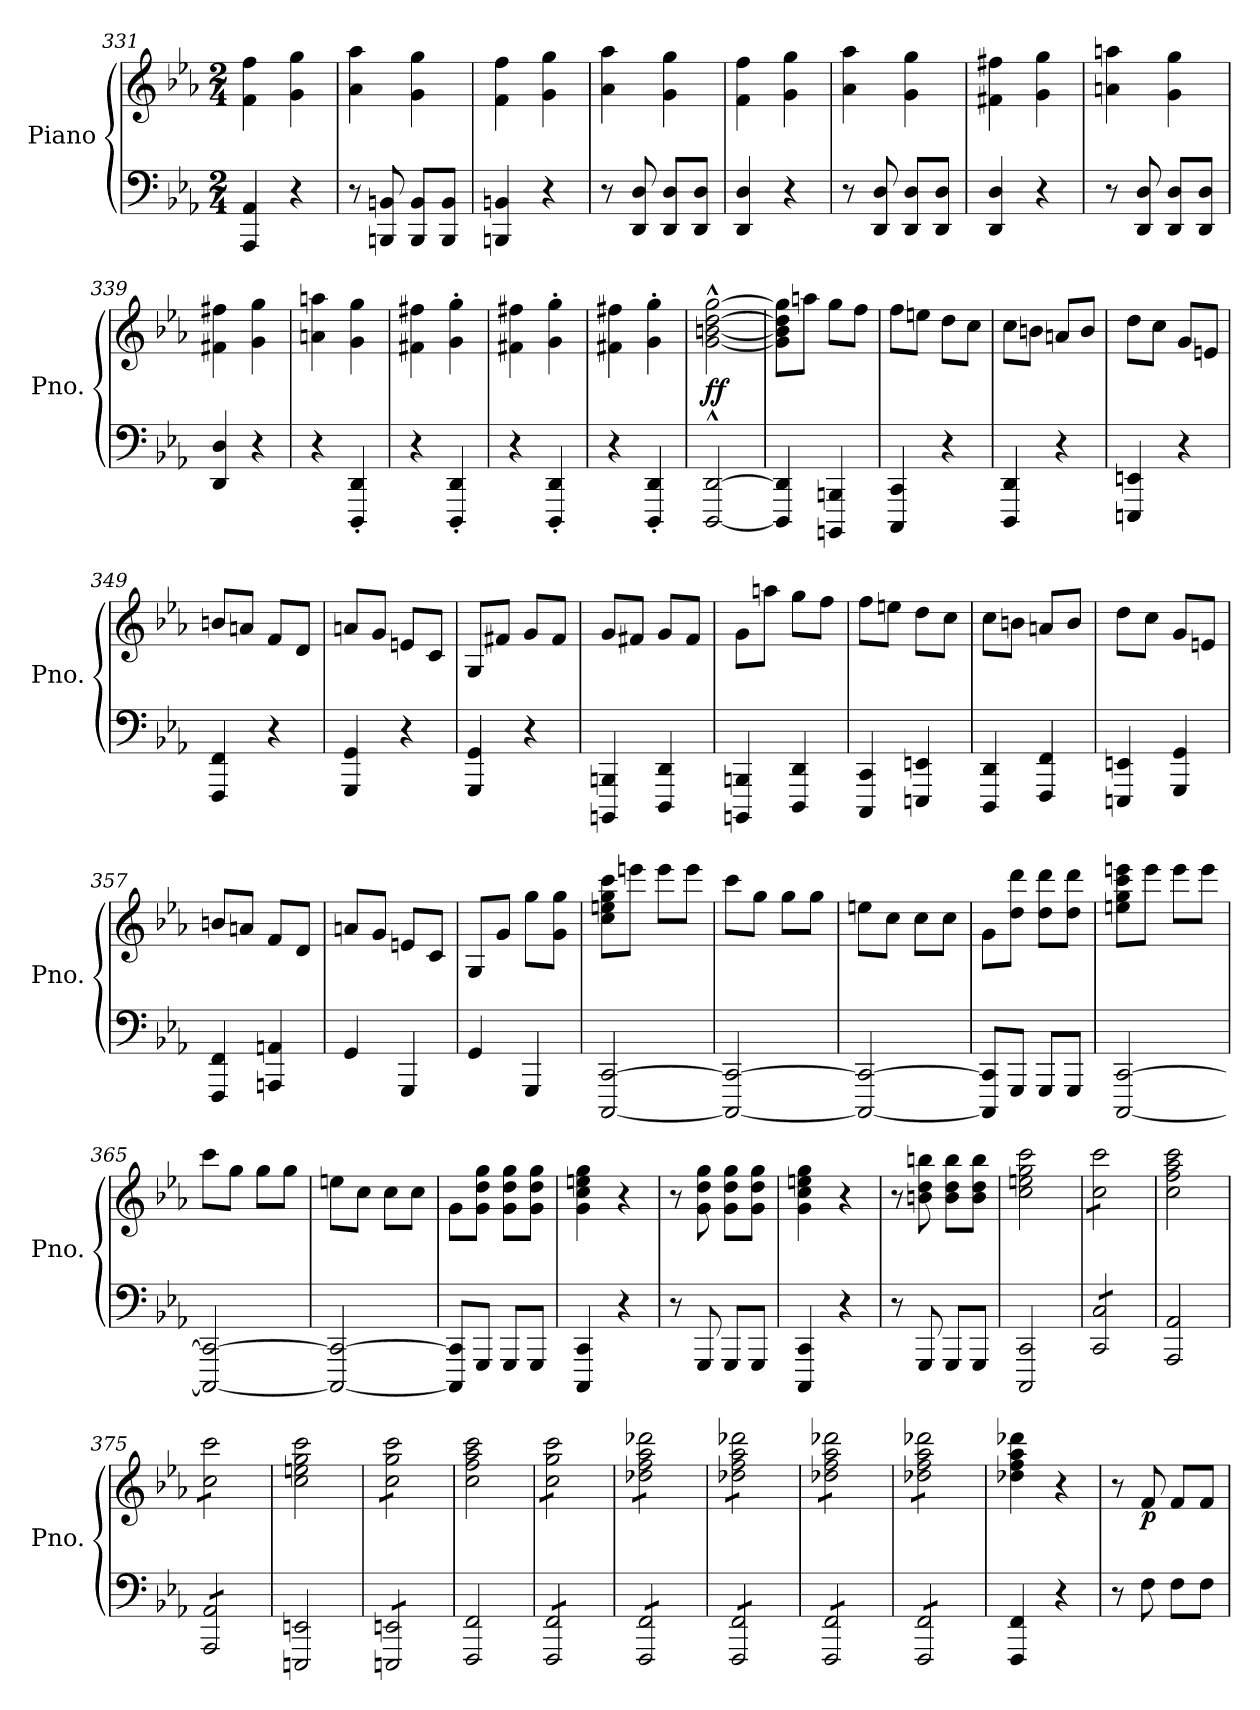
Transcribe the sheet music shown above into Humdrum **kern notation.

**kern	**kern	**dynam
*part1	*part1	*part1
*staff2	*staff1	*staff1/2
*I"Piano	*	*
*I'Pno.	*	*
*clefF4	*clefG2	*
*k[b-e-a-]	*k[b-e-a-]	*
*M2/4	*M2/4	*
=331	=331	=331
4AAA-/ 4AA-/	4f\ 4ff\	.
4r	4g\ 4gg\	.
=332	=332	=332
8r	4a-\ 4aa-\	.
8BBBn/ 8BBn/	.	.
8BBB/ 8BB/L	4g\ 4gg\	.
8BBB/ 8BB/J	.	.
=333	=333	=333
4BBBn/ 4BBn/	4f\ 4ff\	.
4r	4g\ 4gg\	.
!!LO:PB:g=z
=334	=334	=334
8r	4a-\ 4aa-\	.
8DD/ 8D/	.	.
8DD/ 8D/L	4g\ 4gg\	.
8DD/ 8D/J	.	.
=335	=335	=335
4DD/ 4D/	4f\ 4ff\	.
4r	4g\ 4gg\	.
=336	=336	=336
8r	4a-\ 4aa-\	.
8DD/ 8D/	.	.
8DD/ 8D/L	4g\ 4gg\	.
8DD/ 8D/J	.	.
=337	=337	=337
4DD/ 4D/	4f#X\ 4ff#X\	.
4r	4g\ 4gg\	.
=338	=338	=338
8r	4an\ 4aan\	.
8DD/ 8D/	.	.
8DD/ 8D/L	4g\ 4gg\	.
8DD/ 8D/J	.	.
=339	=339	=339
4DD/ 4D/	4f#X\ 4ff#X\	.
4r	4g\ 4gg\	.
=340	=340	=340
4r	4an\ 4aan\	.
4DDD/' 4DD/'	4g\ 4gg\	.
=341	=341	=341
4r	4f#X\ 4ff#X\	.
4DDD/' 4DD/'	4g\' 4gg\'	.
=342	=342	=342
4r	4f#X\ 4ff#X\	.
4DDD/' 4DD/'	4g\' 4gg\'	.
=343	=343	=343
4r	4f#X\ 4ff#X\	.
4DDD/' 4DD/'	4g\' 4gg\'	.
=344	=344	=344
!	!	!LO:DY:b
[2DDD/^^ [2DD/^^	[2g\^^ [2bn\^^ [2dd\^^ [2gg\^^	ff
=345	=345	=345
4DDD/] 4DD/]	8g\] 8b\] 8dd\] 8gg\]L	.
.	8aan\J	.
4BBBBn/ 4BBBn/	8gg\L	.
.	8ff\J	.
!!LO:LB:g=z
=346	=346	=346
4CCC/ 4CC/	8ff\L	.
.	8een\J	.
4r	8dd\L	.
.	8cc\J	.
=347	=347	=347
4DDD/ 4DD/	8cc\L	.
.	8bn\J	.
4r	8an/L	.
.	8b/J	.
=348	=348	=348
4EEEn/ 4EEn/	8dd\L	.
.	8cc\J	.
4r	8g/L	.
.	8en/J	.
=349	=349	=349
4FFF/ 4FF/	8bn/L	.
.	8an/J	.
4r	8f/L	.
.	8d/J	.
=350	=350	=350
4GGG/ 4GG/	8an/L	.
.	8g/J	.
4r	8en/L	.
.	8c/J	.
=351	=351	=351
4GGG/ 4GG/	8G/L	.
.	8f#X/J	.
4r	8g/L	.
.	8f#/J	.
=352	=352	=352
4BBBBn/ 4BBBn/	8g/L	.
.	8f#X/J	.
4DDD/ 4DD/	8g/L	.
.	8f#/J	.
=353	=353	=353
4BBBBn/ 4BBBn/	8g\L	.
.	8aan\J	.
4DDD/ 4DD/	8gg\L	.
.	8ff\J	.
=354	=354	=354
4CCC/ 4CC/	8ff\L	.
.	8een\J	.
4EEEn/ 4EEn/	8dd\L	.
.	8cc\J	.
!!LO:LB:g=z
=355	=355	=355
4DDD/ 4DD/	8cc\L	.
.	8bn\J	.
4FFF/ 4FF/	8an/L	.
.	8b/J	.
=356	=356	=356
4EEEn/ 4EEn/	8dd\L	.
.	8cc\J	.
4GGG/ 4GG/	8g/L	.
.	8en/J	.
=357	=357	=357
4FFF/ 4FF/	8bn/L	.
.	8an/J	.
4AAAn/ 4AAn/	8f/L	.
.	8d/J	.
=358	=358	=358
4GG/	8an/L	.
.	8g/J	.
4GGG/	8en/L	.
.	8c/J	.
=359	=359	=359
4GG/	8G/L	.
.	8g/J	.
4GGG/	8gg\L	.
.	8g\ 8gg\J	.
=360	=360	=360
[2CCC/ [2CC/	8cc\ 8een\ 8gg\ 8ccc\L	.
.	8eeen\J	.
.	8eee\L	.
.	8eee\J	.
=361	=361	=361
2CCC/_ 2CC/_	8ccc\L	.
.	8gg\J	.
.	8gg\L	.
.	8gg\J	.
=362	=362	=362
2CCC/_ 2CC/_	8een\L	.
.	8cc\J	.
.	8cc\L	.
.	8cc\J	.
=363	=363	=363
8CCC/] 8CC/]L	8g\L	.
8GGG/J	8dd\ 8ddd\J	.
8GGG/L	8dd\ 8ddd\L	.
8GGG/J	8dd\ 8ddd\J	.
!!LO:LB:g=z
=364	=364	=364
[2CCC/ [2CC/	8een\ 8gg\ 8ccc\ 8eeen\L	.
.	8eee\J	.
.	8eee\L	.
.	8eee\J	.
=365	=365	=365
2CCC/_ 2CC/_	8ccc\L	.
.	8gg\J	.
.	8gg\L	.
.	8gg\J	.
=366	=366	=366
2CCC/_ 2CC/_	8een\L	.
.	8cc\J	.
.	8cc\L	.
.	8cc\J	.
=367	=367	=367
8CCC/] 8CC/]L	8g\L	.
8GGG/J	8g\ 8dd\ 8gg\J	.
8GGG/L	8g\ 8dd\ 8gg\L	.
8GGG/J	8g\ 8dd\ 8gg\J	.
=368	=368	=368
4CCC/ 4CC/	4g\ 4cc\ 4een\ 4gg\	.
4r	4r	.
=369	=369	=369
8r	8r	.
8GGG/	8g\ 8dd\ 8gg\	.
8GGG/L	8g\ 8dd\ 8gg\L	.
8GGG/J	8g\ 8dd\ 8gg\J	.
=370	=370	=370
4CCC/ 4CC/	4g\ 4cc\ 4een\ 4gg\	.
4r	4r	.
=371	=371	=371
8r	8r	.
8GGG/	8bn\ 8dd\ 8bbn\	.
8GGG/L	8b\ 8dd\ 8bb\L	.
8GGG/J	8b\ 8dd\ 8bb\J	.
=372	=372	=372
2CCC/ 2CC/	2cc\ 2een\ 2gg\ 2ccc\	.
=373	=373	=373
*tremolo	*	*
*	*tremolo	*
8CC/ 8C/L	8cc\ 8ccc\L	.
8CC/ 8C/	8cc\ 8ccc\	.
8CC/ 8C/	8cc\ 8ccc\	.
8CC/ 8C/J	8cc\ 8ccc\J	.
*	*Xtremolo	*
*Xtremolo	*	*
=374	=374	=374
2AAA-/ 2AA-/	2cc\ 2ff\ 2aa-\ 2ccc\	.
=375	=375	=375
*tremolo	*	*
*	*tremolo	*
8AAA-/ 8AA-/L	8cc\ 8ccc\L	.
8AAA-/ 8AA-/	8cc\ 8ccc\	.
8AAA-/ 8AA-/	8cc\ 8ccc\	.
8AAA-/ 8AA-/J	8cc\ 8ccc\J	.
*	*Xtremolo	*
*Xtremolo	*	*
!!LO:LB:g=z
=376	=376	=376
2EEEn/ 2EEn/	2cc\ 2een\ 2gg\ 2ccc\	.
=377	=377	=377
*tremolo	*	*
*	*tremolo	*
8EEEn/ 8EEn/L	8cc\ 8gg\ 8ccc\L	.
8EEEn/ 8EEn/	8cc\ 8gg\ 8ccc\	.
8EEEn/ 8EEn/	8cc\ 8gg\ 8ccc\	.
8EEEn/ 8EEn/J	8cc\ 8gg\ 8ccc\J	.
*	*Xtremolo	*
*Xtremolo	*	*
=378	=378	=378
2FFF/ 2FF/	2cc\ 2ff\ 2aa-\ 2ccc\	.
=379	=379	=379
*tremolo	*	*
*	*tremolo	*
8FFF/ 8FF/L	8cc\ 8gg\ 8ccc\L	.
8FFF/ 8FF/	8cc\ 8gg\ 8ccc\	.
8FFF/ 8FF/	8cc\ 8gg\ 8ccc\	.
8FFF/ 8FF/J	8cc\ 8gg\ 8ccc\J	.
=380	=380	=380
8FFF/ 8FF/L	8dd-X\ 8ff\ 8aa-\ 8ddd-X\L	.
8FFF/ 8FF/	8dd-X\ 8ff\ 8aa-\ 8ddd-X\	.
8FFF/ 8FF/	8dd-X\ 8ff\ 8aa-\ 8ddd-X\	.
8FFF/ 8FF/J	8dd-X\ 8ff\ 8aa-\ 8ddd-X\J	.
=381	=381	=381
8FFF/ 8FF/L	8dd-X\ 8ff\ 8aa-\ 8ddd-X\L	.
8FFF/ 8FF/	8dd-X\ 8ff\ 8aa-\ 8ddd-X\	.
8FFF/ 8FF/	8dd-X\ 8ff\ 8aa-\ 8ddd-X\	.
8FFF/ 8FF/J	8dd-X\ 8ff\ 8aa-\ 8ddd-X\J	.
=382	=382	=382
8FFF/ 8FF/L	8dd-X\ 8ff\ 8aa-\ 8ddd-X\L	.
8FFF/ 8FF/	8dd-X\ 8ff\ 8aa-\ 8ddd-X\	.
8FFF/ 8FF/	8dd-X\ 8ff\ 8aa-\ 8ddd-X\	.
8FFF/ 8FF/J	8dd-X\ 8ff\ 8aa-\ 8ddd-X\J	.
=383	=383	=383
8FFF/ 8FF/L	8dd-X\ 8ff\ 8aa-\ 8ddd-X\L	.
8FFF/ 8FF/	8dd-X\ 8ff\ 8aa-\ 8ddd-X\	.
8FFF/ 8FF/	8dd-X\ 8ff\ 8aa-\ 8ddd-X\	.
8FFF/ 8FF/J	8dd-X\ 8ff\ 8aa-\ 8ddd-X\J	.
*	*Xtremolo	*
*Xtremolo	*	*
=384	=384	=384
4FFF/ 4FF/	4dd-X\ 4ff\ 4aa-\ 4ddd-X\	.
4r	4r	.
=385	=385	=385
8r	8r	.
!	!	!LO:DY:b
8F\	8f/	p
8F\L	8f/L	.
8F\J	8f/J	.
=	=	=
*-	*-	*-
